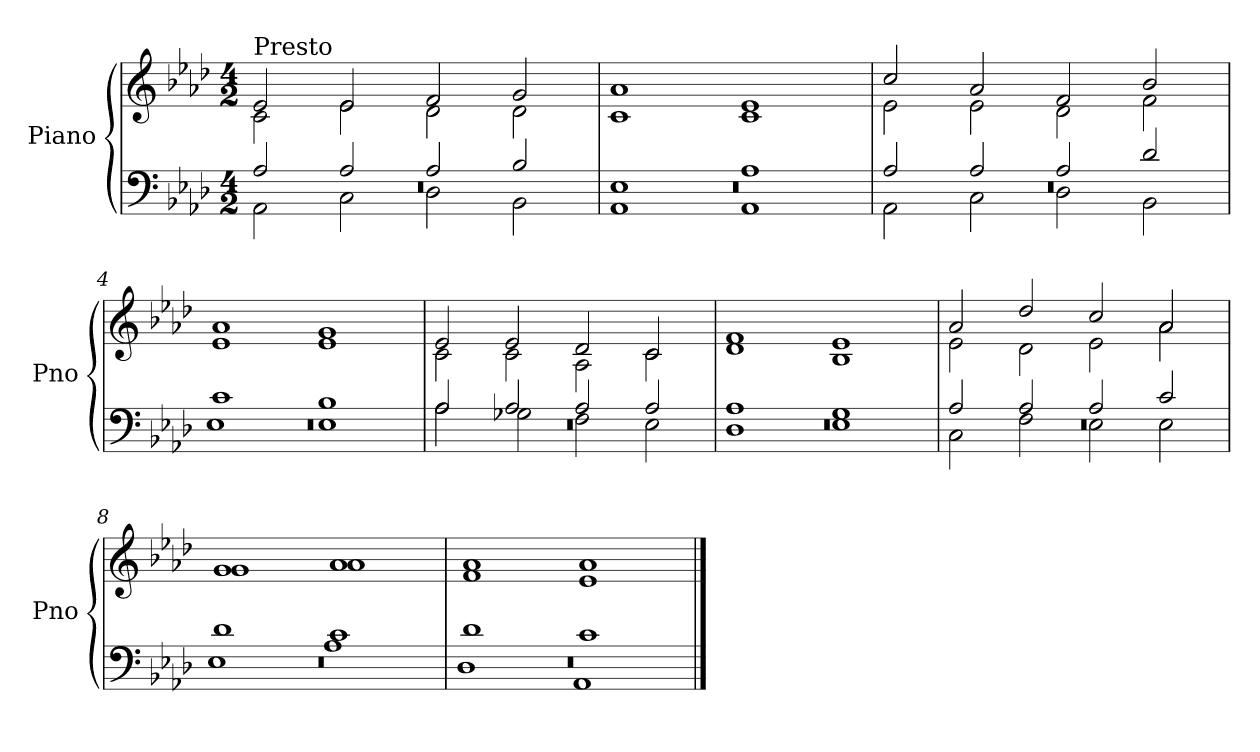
**kern	**kern
*part1	*part1
*staff2	*staff1
*I"Piano	*
*I'Pno	*
*clefF4	*clefG2
*k[b-e-a-d-]	*k[b-e-a-d-]
*A-:	*A-:
*M4/2	*M4/2
=1	=1
*^	*^
*	*^	*	*
!	!	!	!LO:TX:a:t=Presto	!
0r	2A-/	2AA-\	2e-/	2c\
.	2A-/	2C\	2e-/	2e-\
.	2A-/	2D-\	2f/	2d-\
.	2B-/	2BB-\	2g/	2d-\
=2	=2	=2	=2	=2
0r	1E-	1AA-	1a-	1c
.	1A-	1AA-	1e-	1c
=3	=3	=3	=3	=3
0r	2A-/	2AA-\	2cc/	2e-\
.	2A-/	2C\	2a-/	2e-\
.	2A-/	2D-\	2f/	2d-\
.	2d-/	2BB-\	2b-/	2f\
=4	=4	=4	=4	=4
0r	1c	1E-	1a-	1e-
.	1B-	1E-	1g	1e-
=5	=5	=5	=5	=5
0r	2A-/	2A-\	2e-/	2c\
.	2A-/	2G-X\	2e-/	2c\
.	2A-/	2F\	2d-/	2A-\
.	2A-/	2E-\	2c/	2c\
=6	=6	=6	=6	=6
0r	1A-	1D-	1f	1d-
.	1G	1E-	1e-	1B-
=7	=7	=7	=7	=7
0r	2A-/	2C\	2a-/	2e-\
.	2A-/	2F\	2dd-/	2d-\
.	2A-/	2E-\	2cc/	2e-\
.	2c/	2E-\	2a-/	2a-\
!!LO:LB:g=z	!!
=8	=8	=8	=8	=8
0r	1d-	1E-	1g	1g
.	1c	1A-	1a-	1a-
=9	=9	=9	=9	=9
0r	1d-	1D-	1a-	1f
.	1c	1AA-	1a-	1e-
*v	*v	*v	*	*
*	*v	*v
==	==
*-	*-
